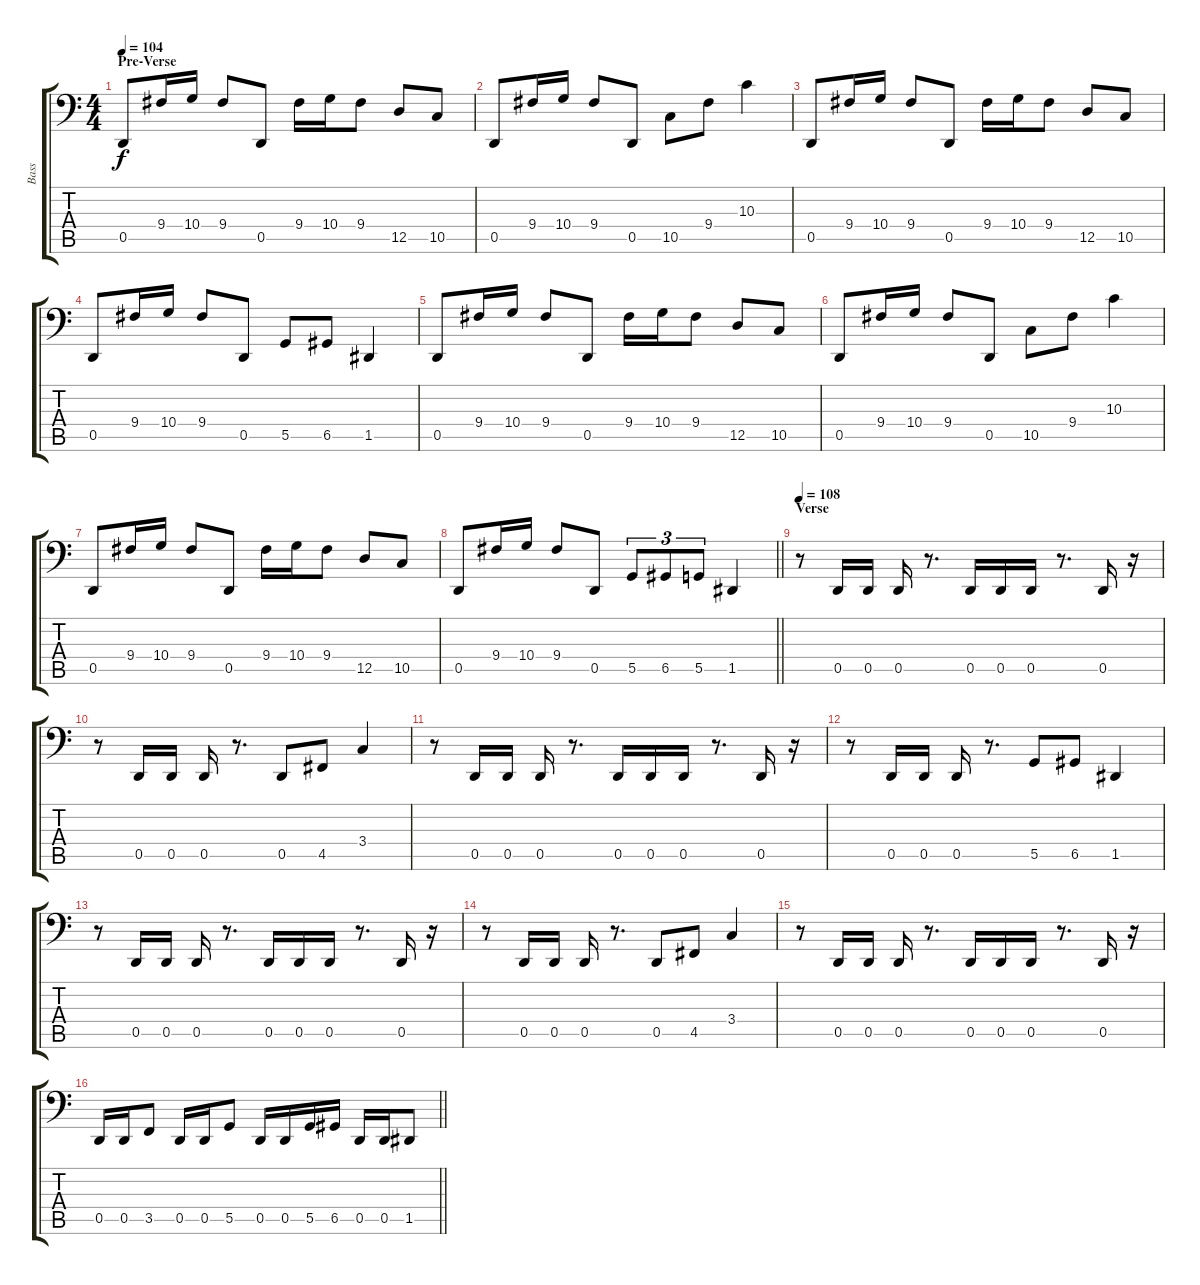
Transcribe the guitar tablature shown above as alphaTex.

\track ("Bass" "Bass") {instrument electricbassfinger}
\staff {score tabs}
\tuning (C3 G2 D2 A1 D1 A0) {hide}
\ts (4 4)
\section ("" "Pre-Verse")
\tempo 104
\clef f4
\ks c
0.5.8{dy f} 9.4.16 10.4.16 9.4.8 0.5.8 9.4.16 10.4.16 9.4.8 12.5.8 10.5.8 |
0.5.8 9.4.16 10.4.16 9.4.8 0.5.8 10.5.8 9.4.8 10.3.4 |
0.5.8 9.4.16 10.4.16 9.4.8 0.5.8 9.4.16 10.4.16 9.4.8 12.5.8 10.5.8 |
0.5.8 9.4.16 10.4.16 9.4.8 0.5.8 5.5.8 6.5.8 1.5.4 |
0.5.8 9.4.16 10.4.16 9.4.8 0.5.8 9.4.16 10.4.16 9.4.8 12.5.8 10.5.8 |
0.5.8 9.4.16 10.4.16 9.4.8 0.5.8 10.5.8 9.4.8 10.3.4 |
0.5.8 9.4.16 10.4.16 9.4.8 0.5.8 9.4.16 10.4.16 9.4.8 12.5.8 10.5.8 |
\barLineRight lightlight
0.5.8 9.4.16 10.4.16 9.4.8 0.5.8 5.5.8{tu (3 2)} 6.5.8{tu (3 2)} 5.5.8{tu (3 2)} 1.5.4 |
\section ("" "Verse")
\tempo 108
r.8 0.5.16 0.5.16 0.5.16 r.8{d} 0.5.16 0.5.16 0.5.16 r.8{d} 0.5.16 r.16 |
r.8 0.5.16 0.5.16 0.5.16 r.8{d} 0.5.8 4.5.8 3.4.4 |
r.8 0.5.16 0.5.16 0.5.16 r.8{d} 0.5.16 0.5.16 0.5.16 r.8{d} 0.5.16 r.16 |
r.8 0.5.16 0.5.16 0.5.16 r.8{d} 5.5.8 6.5.8 1.5.4 |
r.8 0.5.16 0.5.16 0.5.16 r.8{d} 0.5.16 0.5.16 0.5.16 r.8{d} 0.5.16 r.16 |
r.8 0.5.16 0.5.16 0.5.16 r.8{d} 0.5.8 4.5.8 3.4.4 |
r.8 0.5.16 0.5.16 0.5.16 r.8{d} 0.5.16 0.5.16 0.5.16 r.8{d} 0.5.16 r.16 |
\barLineRight lightlight
0.5.16 0.5.16 3.5.8 0.5.16 0.5.16 5.5.8 0.5.16 0.5.16 5.5.16 6.5.16 0.5.16 0.5.16 1.5.8
